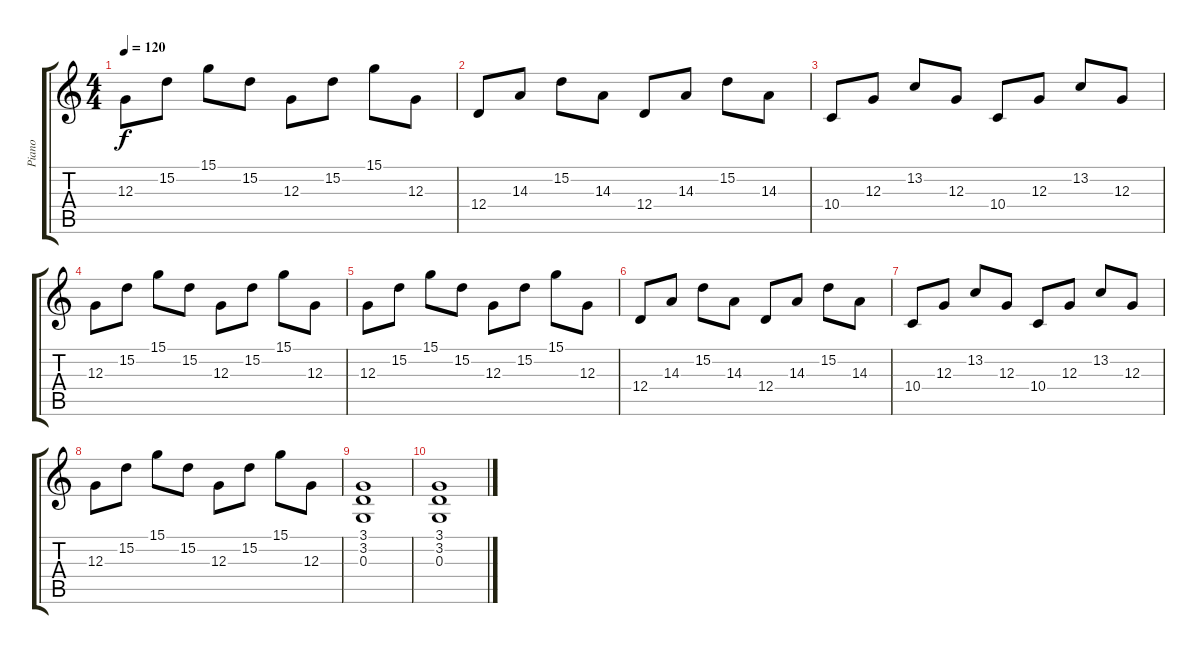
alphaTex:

\track ("Piano" "Piano") {instrument electricgrandpiano}
\staff {score tabs}
\tuning (E4 B3 G3 D3 A2 E2) {hide}
\ts (4 4)
\tempo 120
\clef g2
\ks c
12.3.8{dy f} 15.2.8 15.1.8 15.2.8 12.3.8 15.2.8 15.1.8 12.3.8 |
12.4.8 14.3.8 15.2.8 14.3.8 12.4.8 14.3.8 15.2.8 14.3.8 |
10.4.8 12.3.8 13.2.8 12.3.8 10.4.8 12.3.8 13.2.8 12.3.8 |
12.3.8 15.2.8 15.1.8 15.2.8 12.3.8 15.2.8 15.1.8 12.3.8 |
12.3.8 15.2.8 15.1.8 15.2.8 12.3.8 15.2.8 15.1.8 12.3.8 |
12.4.8 14.3.8 15.2.8 14.3.8 12.4.8 14.3.8 15.2.8 14.3.8 |
10.4.8 12.3.8 13.2.8 12.3.8 10.4.8 12.3.8 13.2.8 12.3.8 |
12.3.8 15.2.8 15.1.8 15.2.8 12.3.8 15.2.8 15.1.8 12.3.8 |
(3.1 3.2 0.3).1 |
(3.1 3.2 0.3).1
